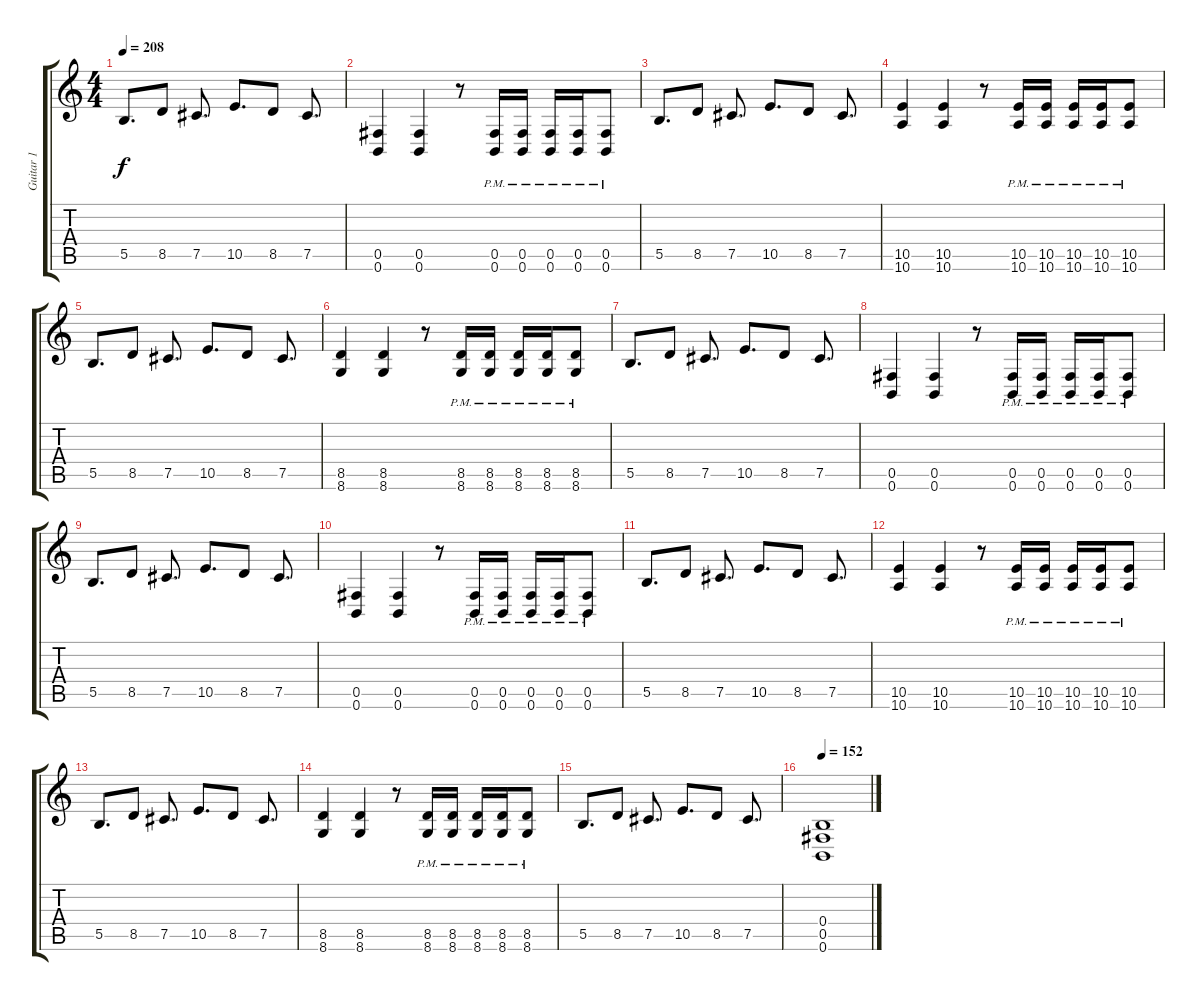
\track ("Guitar 1" "Guitar 1") {instrument distortionguitar}
\staff {score tabs}
\tuning (Db4 Ab3 E3 B2 Gb2 B1) {hide}
\ts (4 4)
\tempo 208
\clef g2
\ks c
5.5.8{d dy f} 8.5.8 7.5.8{d} 10.5.8{d} 8.5.8 7.5.8{d} |
(0.5 0.6).4 (0.5 0.6).4 r.8 (0.5{pm} 0.6{pm}).16 (0.5{pm} 0.6{pm}).16 (0.5{pm} 0.6{pm}).16 (0.5{pm} 0.6{pm}).16 (0.5{pm} 0.6{pm}).8 |
5.5.8{d} 8.5.8 7.5.8{d} 10.5.8{d} 8.5.8 7.5.8{d} |
(10.5 10.6).4 (10.5 10.6).4 r.8 (10.5{pm} 10.6{pm}).16 (10.5{pm} 10.6{pm}).16 (10.5{pm} 10.6{pm}).16 (10.5{pm} 10.6{pm}).16 (10.5{pm} 10.6{pm}).8 |
5.5.8{d} 8.5.8 7.5.8{d} 10.5.8{d} 8.5.8 7.5.8{d} |
(8.5 8.6).4 (8.5 8.6).4 r.8 (8.5{pm} 8.6{pm}).16 (8.5{pm} 8.6{pm}).16 (8.5{pm} 8.6{pm}).16 (8.5{pm} 8.6{pm}).16 (8.5{pm} 8.6{pm}).8 |
5.5.8{d} 8.5.8 7.5.8{d} 10.5.8{d} 8.5.8 7.5.8{d} |
(0.5 0.6).4 (0.5 0.6).4 r.8 (0.5{pm} 0.6{pm}).16 (0.5{pm} 0.6{pm}).16 (0.5{pm} 0.6{pm}).16 (0.5{pm} 0.6{pm}).16 (0.5{pm} 0.6{pm}).8 |
5.5.8{d} 8.5.8 7.5.8{d} 10.5.8{d} 8.5.8 7.5.8{d} |
(0.5 0.6).4 (0.5 0.6).4 r.8 (0.5{pm} 0.6{pm}).16 (0.5{pm} 0.6{pm}).16 (0.5{pm} 0.6{pm}).16 (0.5{pm} 0.6{pm}).16 (0.5{pm} 0.6{pm}).8 |
5.5.8{d} 8.5.8 7.5.8{d} 10.5.8{d} 8.5.8 7.5.8{d} |
(10.5 10.6).4 (10.5 10.6).4 r.8 (10.5{pm} 10.6{pm}).16 (10.5{pm} 10.6{pm}).16 (10.5{pm} 10.6{pm}).16 (10.5{pm} 10.6{pm}).16 (10.5{pm} 10.6{pm}).8 |
5.5.8{d} 8.5.8 7.5.8{d} 10.5.8{d} 8.5.8 7.5.8{d} |
(8.5 8.6).4 (8.5 8.6).4 r.8 (8.5{pm} 8.6{pm}).16 (8.5{pm} 8.6{pm}).16 (8.5{pm} 8.6{pm}).16 (8.5{pm} 8.6{pm}).16 (8.5{pm} 8.6{pm}).8 |
5.5.8{d} 8.5.8 7.5.8{d} 10.5.8{d} 8.5.8 7.5.8{d} |
\tempo 152
(0.4 0.5 0.6).1
